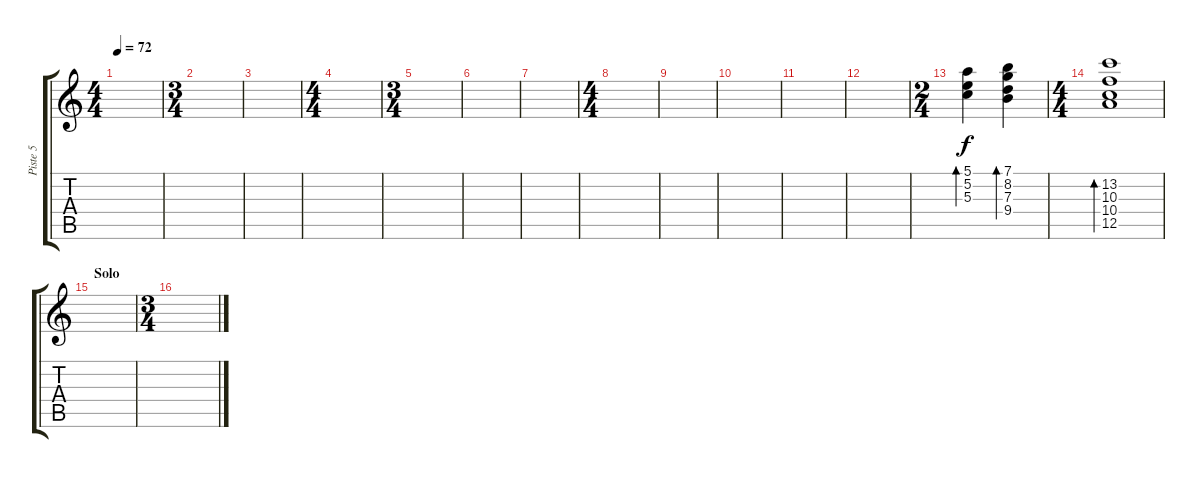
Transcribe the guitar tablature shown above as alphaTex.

\track ("Piste 5" "Piste 5") {instrument electricguitarclean}
\staff {score tabs}
\tuning (E4 B3 G3 D3 A2 E2) {hide}
\ts (4 4)
\tempo 72
\clef g2
\ks c
|
\ts (3 4)
|
|
\ts (4 4)
|
\ts (3 4)
|
|
|
\ts (4 4)
|
|
|
|
|
\ts (2 4)
(5.1 5.2 5.3).4{bd 240} (7.1 8.2 7.3 9.4).4{bd 240} |
\ts (4 4)
(13.2 10.3 10.4 12.5).1{bd 240} |
\section ("" "Solo")
|
\ts (3 4)
